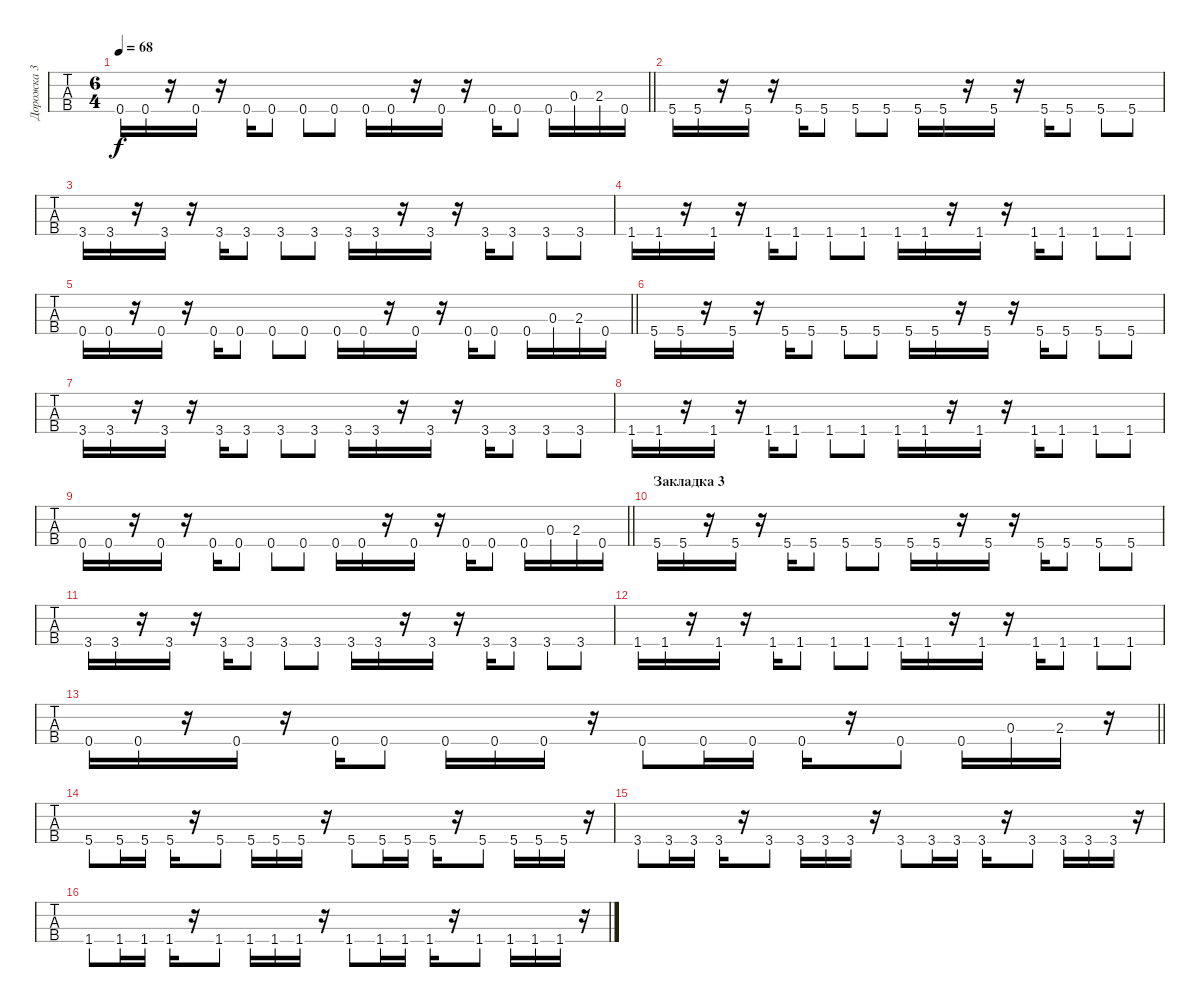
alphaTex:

\track ("Дорожка 3" "Дорожка 3") {instrument electricbassfinger}
\staff {tabs}
\tuning (Eb2 Bb1 F1 C1) {hide}
\ts (6 4)
\tempo 68
\clef f4
\barLineRight lightlight
\ks fminor
0.4.16{dy f} 0.4.16 r.16 0.4.16 r.16 0.4.16 0.4.8 0.4.8 0.4.8 0.4.16 0.4.16 r.16 0.4.16 r.16 0.4.16 0.4.8 0.4.16 0.3.16 2.3.16 0.4.16 |
5.4.16 5.4.16 r.16 5.4.16 r.16 5.4.16 5.4.8 5.4.8 5.4.8 5.4.16 5.4.16 r.16 5.4.16 r.16 5.4.16 5.4.8 5.4.8 5.4.8 |
3.4.16 3.4.16 r.16 3.4.16 r.16 3.4.16 3.4.8 3.4.8 3.4.8 3.4.16 3.4.16 r.16 3.4.16 r.16 3.4.16 3.4.8 3.4.8 3.4.8 |
1.4.16 1.4.16 r.16 1.4.16 r.16 1.4.16 1.4.8 1.4.8 1.4.8 1.4.16 1.4.16 r.16 1.4.16 r.16 1.4.16 1.4.8 1.4.8 1.4.8 |
\barLineRight lightlight
0.4.16 0.4.16 r.16 0.4.16 r.16 0.4.16 0.4.8 0.4.8 0.4.8 0.4.16 0.4.16 r.16 0.4.16 r.16 0.4.16 0.4.8 0.4.16 0.3.16 2.3.16 0.4.16 |
5.4.16 5.4.16 r.16 5.4.16 r.16 5.4.16 5.4.8 5.4.8 5.4.8 5.4.16 5.4.16 r.16 5.4.16 r.16 5.4.16 5.4.8 5.4.8 5.4.8 |
3.4.16 3.4.16 r.16 3.4.16 r.16 3.4.16 3.4.8 3.4.8 3.4.8 3.4.16 3.4.16 r.16 3.4.16 r.16 3.4.16 3.4.8 3.4.8 3.4.8 |
1.4.16 1.4.16 r.16 1.4.16 r.16 1.4.16 1.4.8 1.4.8 1.4.8 1.4.16 1.4.16 r.16 1.4.16 r.16 1.4.16 1.4.8 1.4.8 1.4.8 |
\barLineRight lightlight
0.4.16 0.4.16 r.16 0.4.16 r.16 0.4.16 0.4.8 0.4.8 0.4.8 0.4.16 0.4.16 r.16 0.4.16 r.16 0.4.16 0.4.8 0.4.16 0.3.16 2.3.16 0.4.16 |
\section ("" "Закладка 3")
5.4.16 5.4.16 r.16 5.4.16 r.16 5.4.16 5.4.8 5.4.8 5.4.8 5.4.16 5.4.16 r.16 5.4.16 r.16 5.4.16 5.4.8 5.4.8 5.4.8 |
3.4.16 3.4.16 r.16 3.4.16 r.16 3.4.16 3.4.8 3.4.8 3.4.8 3.4.16 3.4.16 r.16 3.4.16 r.16 3.4.16 3.4.8 3.4.8 3.4.8 |
1.4.16 1.4.16 r.16 1.4.16 r.16 1.4.16 1.4.8 1.4.8 1.4.8 1.4.16 1.4.16 r.16 1.4.16 r.16 1.4.16 1.4.8 1.4.8 1.4.8 |
\barLineRight lightlight
0.4.16 0.4.16 r.16 0.4.16 r.16 0.4.16 0.4.8 0.4.16 0.4.16 0.4.16 r.16 0.4.8 0.4.16 0.4.16 0.4.16 r.16 0.4.8 0.4.16 0.3.16 2.3.16 r.16 |
5.4.8 5.4.16 5.4.16 5.4.16 r.16 5.4.8 5.4.16 5.4.16 5.4.16 r.16 5.4.8 5.4.16 5.4.16 5.4.16 r.16 5.4.8 5.4.16 5.4.16 5.4.16 r.16 |
3.4.8 3.4.16 3.4.16 3.4.16 r.16 3.4.8 3.4.16 3.4.16 3.4.16 r.16 3.4.8 3.4.16 3.4.16 3.4.16 r.16 3.4.8 3.4.16 3.4.16 3.4.16 r.16 |
1.4.8 1.4.16 1.4.16 1.4.16 r.16 1.4.8 1.4.16 1.4.16 1.4.16 r.16 1.4.8 1.4.16 1.4.16 1.4.16 r.16 1.4.8 1.4.16 1.4.16 1.4.16 r.16
